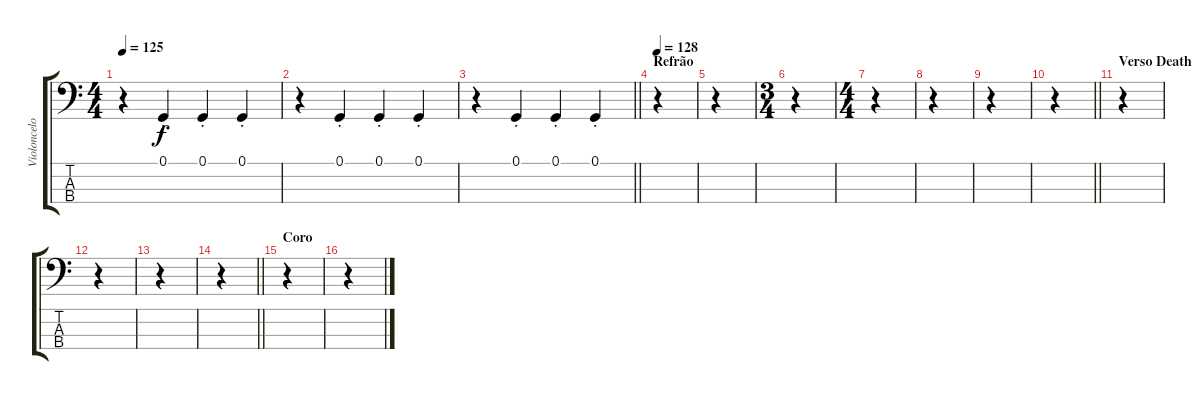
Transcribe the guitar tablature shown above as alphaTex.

\track ("Violoncelo" "Violoncelo") {instrument cello}
\staff {score tabs}
\tuning (G2 D2 A1 E1) {hide}
\ts (4 4)
\tempo 125
\clef f4
\ks c
r.4{dy f} 0.1{st}.4 0.1{st}.4 0.1{st}.4 |
r.4 0.1{st}.4 0.1{st}.4 0.1{st}.4 |
\barLineRight lightlight
r.4{volume 16} 0.1{st}.4 0.1{st}.4 0.1{st}.4 |
\section ("" "Refrão")
\tempo 128
r.4 |
r.4 |
\ts (3 4)
r.4 |
\ts (4 4)
r.4 |
r.4 |
r.4 |
\barLineRight lightlight
r.4 |
\section ("" "Verso Death")
r.4 |
r.4 |
r.4 |
\barLineRight lightlight
r.4 |
\section ("" "Coro")
r.4 |
r.4
